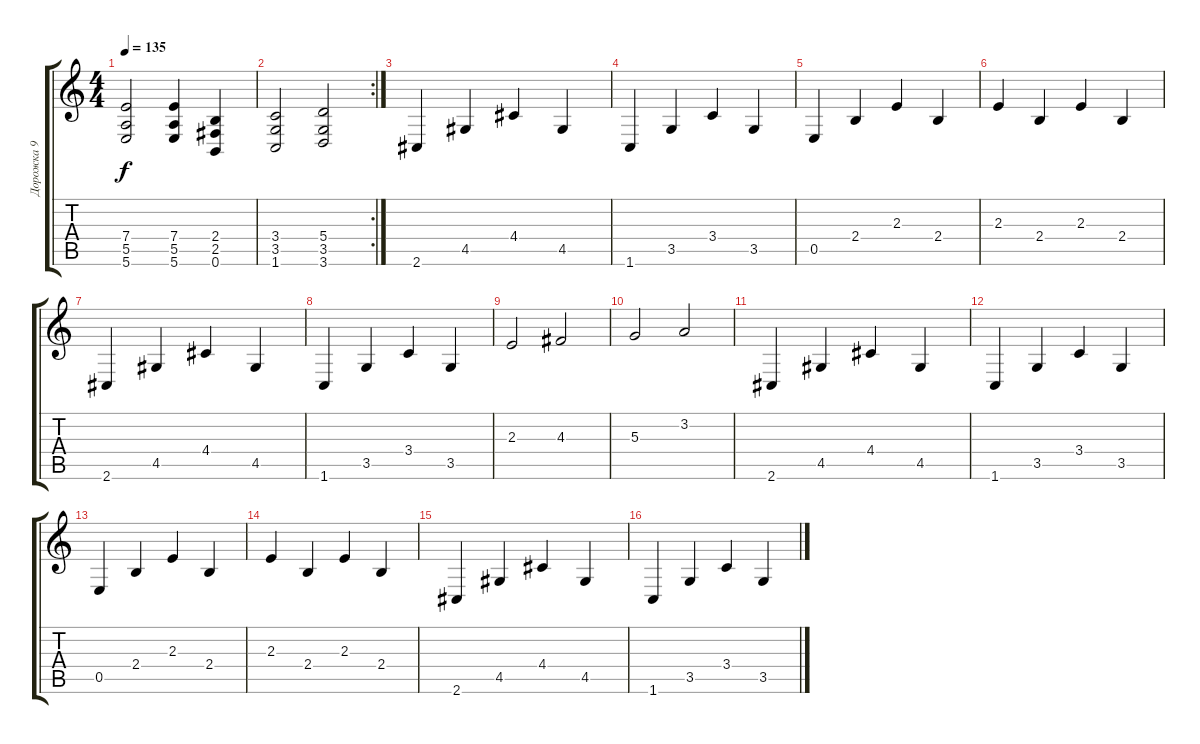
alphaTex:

\track ("Дорожка 9" "Дорожка 9") {instrument distortionguitar}
\staff {score tabs}
\tuning (B3 Gb3 D3 A2 E2 B1) {hide}
\ts (4 4)
\tempo 135
\clef g2
\ks c
(7.4 5.5 5.6).2{dy f} (7.4 5.5 5.6).4 (2.4 2.5 0.6).4 |
\rc 2
(3.4 3.5 1.6).2 (5.4 3.5 3.6).2 |
2.6.4 4.5.4 4.4.4 4.5.4 |
1.6.4 3.5.4 3.4.4 3.5.4 |
0.5.4 2.4.4 2.3.4 2.4.4 |
2.3.4 2.4.4 2.3.4 2.4.4 |
2.6.4 4.5.4 4.4.4 4.5.4 |
1.6.4 3.5.4 3.4.4 3.5.4 |
2.3.2 4.3.2 |
5.3.2 3.2.2 |
2.6.4 4.5.4 4.4.4 4.5.4 |
1.6.4 3.5.4 3.4.4 3.5.4 |
0.5.4 2.4.4 2.3.4 2.4.4 |
2.3.4 2.4.4 2.3.4 2.4.4 |
2.6.4 4.5.4 4.4.4 4.5.4 |
1.6.4 3.5.4 3.4.4 3.5.4
